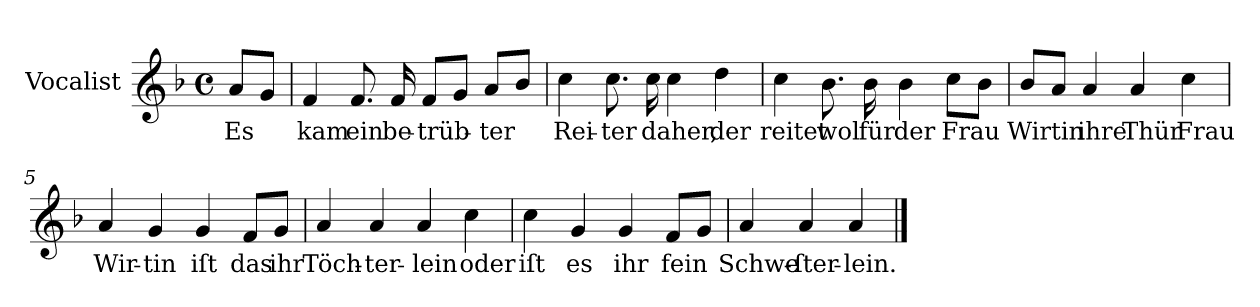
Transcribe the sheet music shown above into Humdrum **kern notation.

**kern	**text
*part1	*part1
*staff1	*staff1
*I"Vocalist	*
*k[b-]	*
*F:	*
*M4/4	*
*met(c)	*
=	=
8aL	Es
8gJ	.
=1	=1
4f	kam
8.f	ein
16f	be-
8fL	trüb-
8gJ	.
8aL	-ter
8b-J	.
=2	=2
4cc	Rei-
8.cc	-ter
16cc	daher,
4cc	.
4dd	der
=3	=3
4cc	reitet
8.b-	wol
16b-	für
4b-	der
8ccL	Frau
8b-J	.
=4	=4
8b-L	Wirtin
8aJ	.
4a	ihre
4a	Thür
4cc	Frau
=5	=5
4a	Wir-
4g	-tin
4g	iſt
8fL	das
8gJ	ihr
=6	=6
4a	Töch-
4a	-ter-
4a	-lein
4cc	oder
=7	=7
4cc	iſt
4g	es
4g	ihr
8fL	fein
8gJ	.
=8	=8
4a	Schwe-
4a	-ſter-
4a	-lein.
==	==
*-	*-
